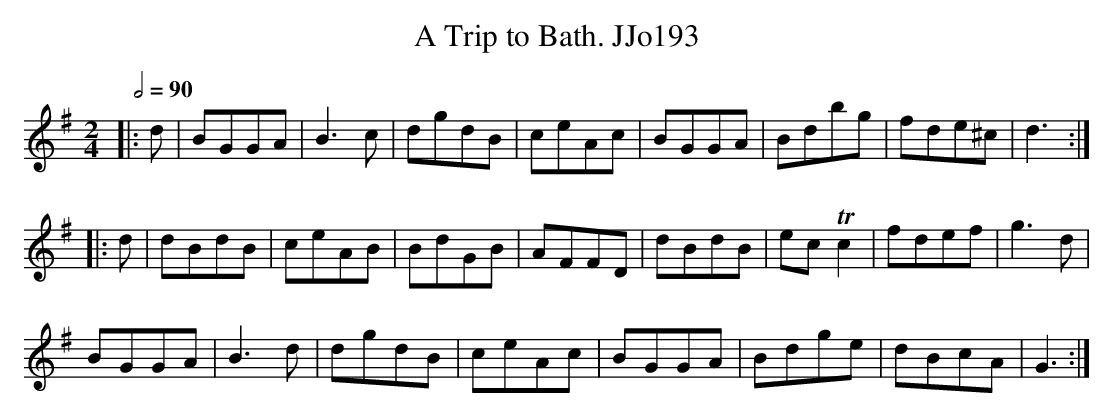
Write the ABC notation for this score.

X:1
T:Trip to Bath. JJo193, A
M:2/4
L:1/8
Q:1/2=90
K:G
|:d|BGGA|B3c|dgdB|ceAc|BGGA|Bdbg|fde^c|d3:|
|:d|dBdB|ceAB|BdGB|AFFD|dBdB|ecTc2|fdef|g3d|
BGGA|B3d|dgdB|ceAc|BGGA|Bdge|dBcA|G3:|
